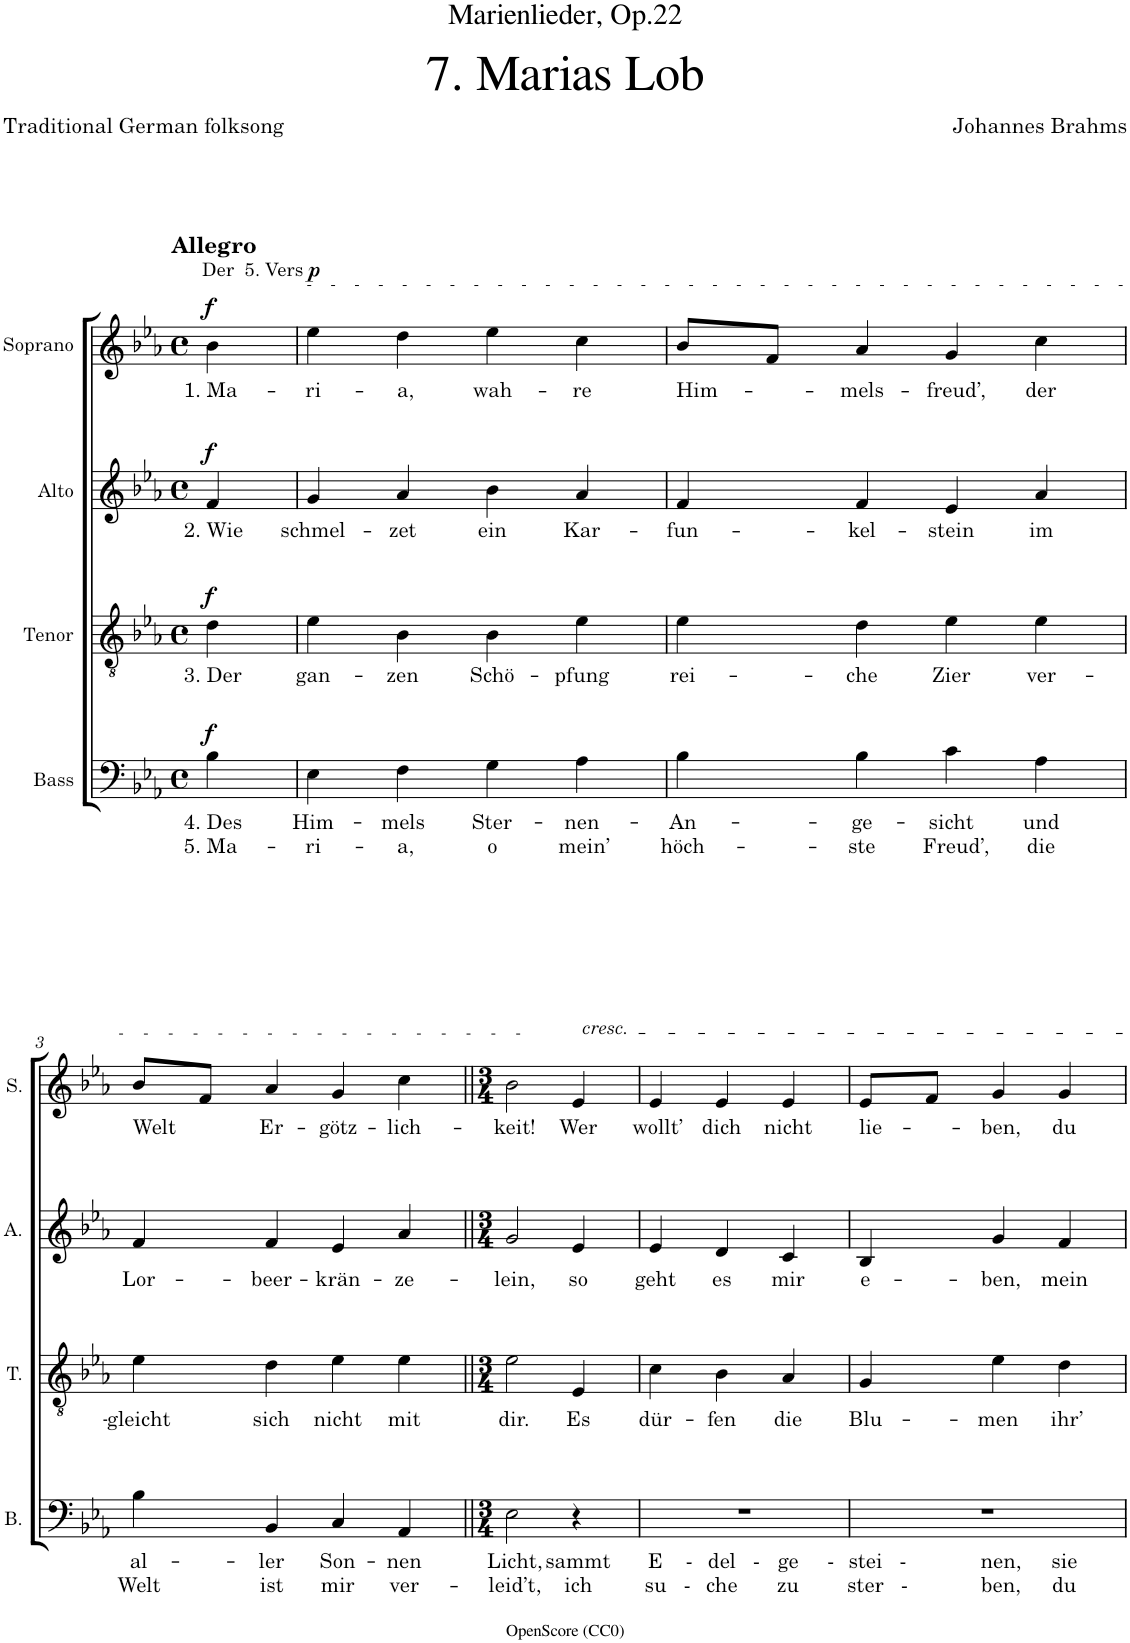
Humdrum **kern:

**kern	**text	**text	**dynam	**kern	**text	**dynam	**kern	**text	**dynam	**kern	**text	**dynam
*part4	*part4	*part4	*part4	*part3	*part3	*part3	*part2	*part2	*part2	*part1	*part1	*part1
*staff4	*staff4	*staff4	*staff4	*staff3	*staff3	*staff3	*staff2	*staff2	*staff2	*staff1	*staff1	*staff1
*I"Bass	*	*	*	*I"Tenor	*	*	*I"Alto	*	*	*I"Soprano	*	*
*I'B.	*	*	*	*I'T.	*	*	*I'A.	*	*	*I'S.	*	*
*clefF4	*	*	*	*clefGv2	*	*	*clefG2	*	*	*clefG2	*	*
*k[b-e-a-]	*	*	*	*k[b-e-a-]	*	*	*k[b-e-a-]	*	*	*k[b-e-a-]	*	*
*M4/4	*	*	*	*M4/4	*	*	*M4/4	*	*	*M4/4	*	*
*met(c)	*	*	*	*met(c)	*	*	*met(c)	*	*	*met(c)	*	*
=	=	=	=	=	=	=	=	=	=	=	=	=
!	!	!	!	!	!	!	!	!	!	!LO:TX:a:B:t=Allegro	!	!
!	!	!	!	!	!	!	!	!	!	!LO:TX:a:t=Der  5. Vers	!	!
!	!LO:LY:b	!LO:LY:b	!LO:DY:a	!	!LO:LY:b	!LO:DY:a	!	!LO:LY:b	!LO:DY:a	!	!LO:LY:b	!LO:DY:a
4B-\	4. Des	5. Ma-	f	4d\	3. Der	f	4f/	2. Wie	f	4b-\	1. Ma-	f
=1	=1	=1	=1	=1	=1	=1	=1	=1	=1	=1	=1	=1
!	!LO:LY:b	!LO:LY:b	!	!	!LO:LY:b	!	!	!LO:LY:b	!	!	!LO:LY:b	!
4E-\	Him-	-ri-	.	4e-\	gan-	.	4g/	schmel-	.	4ee-\	-ri-	.
!	!LO:LY:b	!LO:LY:b	!	!	!LO:LY:b	!	!	!LO:LY:b	!	!	!LO:LY:b	!
4F\	-mels	-a,	.	4B-\	-zen	.	4a-/	-zet	.	4dd\	-a,	.
!	!LO:LY:b	!LO:LY:b	!	!	!LO:LY:b	!	!	!LO:LY:b	!	!	!LO:LY:b	!
4G\	Ster-	o	.	4B-\	Schö-	.	4b-\	ein	.	4ee-\	wah-	.
!	!LO:LY:b	!LO:LY:b	!	!	!LO:LY:b	!	!	!LO:LY:b	!	!	!LO:LY:b	!
4A-\	-nen-	mein’	.	4e-\	-pfung	.	4a-/	Kar-	.	4cc\	-re	.
=2	=2	=2	=2	=2	=2	=2	=2	=2	=2	=2	=2	=2
!	!LO:LY:b	!LO:LY:b	!	!	!LO:LY:b	!	!	!LO:LY:b	!	!	!LO:LY:b	!
4B-\	-An-	höch-	.	4e-\	rei-	.	4f/	-fun-	.	8b-/L	Him-	.
.	.	.	.	.	.	.	.	.	.	8f/J	.	.
!	!LO:LY:b	!LO:LY:b	!	!	!LO:LY:b	!	!	!LO:LY:b	!	!	!LO:LY:b	!
4B-\	-ge-	-ste	.	4d\	-che	.	4f/	-kel-	.	4a-/	-mels-	.
!	!LO:LY:b	!LO:LY:b	!	!	!LO:LY:b	!	!	!LO:LY:b	!	!	!LO:LY:b	!
4c\	-sicht	Freud’,	.	4e-\	Zier	.	4e-/	-stein	.	4g/	-freud’,	.
!	!LO:LY:b	!LO:LY:b	!	!	!LO:LY:b	!	!	!LO:LY:b	!	!	!LO:LY:b	!
4A-\	und	die	.	4e-\	ver-	.	4a-/	im	.	4cc\	der	.
!!LO:LB:g=z
=3	=3	=3	=3	=3	=3	=3	=3	=3	=3	=3	=3	=3
!	!LO:LY:b	!LO:LY:b	!	!	!LO:LY:b	!	!	!LO:LY:b	!	!	!LO:LY:b	!
4B-\	al-	Welt	.	4e-\	-gleicht	.	4f/	Lor-	.	8b-/L	Welt	.
.	.	.	.	.	.	.	.	.	.	8f/J	.	.
!	!LO:LY:b	!LO:LY:b	!	!	!LO:LY:b	!	!	!LO:LY:b	!	!	!LO:LY:b	!
4BB-/	-ler	ist	.	4d\	sich	.	4f/	-beer-	.	4a-/	Er-	.
!	!LO:LY:b	!LO:LY:b	!	!	!LO:LY:b	!	!	!LO:LY:b	!	!	!LO:LY:b	!
4C/	Son-	mir	.	4e-\	nicht	.	4e-/	-krän-	.	4g/	-götz-	.
!	!LO:LY:b	!LO:LY:b	!	!	!LO:LY:b	!	!	!LO:LY:b	!	!	!LO:LY:b	!
4AA-/	-nen	ver-	.	4e-\	mit	.	4a-/	-ze-	.	4cc\	-lich-	.
=4||	=4||	=4||	=4||	=4||	=4||	=4||	=4||	=4||	=4||	=4||	=4||	=4||
*M3/4	*	*	*	*M3/4	*	*	*M3/4	*	*	*M3/4	*	*
!	!LO:LY:b	!LO:LY:b	!	!	!LO:LY:b	!	!	!LO:LY:b	!	!	!LO:LY:b	!
2E-\	Licht,	-leid’t,	.	2e-\	dir.	.	2g/	-lein,	.	2b-\	-keit!	.
!	!	!	!	!	!	!	!	!	!	!LO:TX:a:i:t=cresc.	!	!
!	!LO:LY:b	!LO:LY:b	!	!	!LO:LY:b	!	!	!LO:LY:b	!	!	!LO:LY:b	!
4r	sammt	ich	.	4E-/	Es	.	4e-/	so	.	4e-/	Wer	.
=5	=5	=5	=5	=5	=5	=5	=5	=5	=5	=5	=5	=5
*^	*	*	*	*	*	*	*	*	*	*	*	*
!	!	!LO:LY:b	!LO:LY:b	!	!	!LO:LY:b	!	!	!LO:LY:b	!	!	!LO:LY:b	!
2.r	4ryy	E -	su -	.	4c\	dür-	.	4e-/	geht	.	4e-/	wollt’	.
!	!	!LO:LY:b	!LO:LY:b	!	!	!LO:LY:b	!	!	!LO:LY:b	!	!	!LO:LY:b	!
.	4ryy	del -	che	.	4B-\	-fen	.	4d/	es	.	4e-/	dich	.
!	!	!LO:LY:b	!LO:LY:b	!	!	!LO:LY:b	!	!	!LO:LY:b	!	!	!LO:LY:b	!
.	4ryy	ge -	zu	.	4A-/	die	.	4c/	mir	.	4e-/	nicht	.
=6	=6	=6	=6	=6	=6	=6	=6	=6	=6	=6	=6	=6	=6
!	!	!LO:LY:b	!LO:LY:b	!	!	!LO:LY:b	!	!	!LO:LY:b	!	!	!LO:LY:b	!
2.r	4ryy	stei -	ster -	.	4G/	Blu-	.	4B-/	e-	.	8e-/L	lie-	.
.	.	.	.	.	.	.	.	.	.	.	8f/J	.	.
!	!	!LO:LY:b	!LO:LY:b	!	!	!LO:LY:b	!	!	!LO:LY:b	!	!	!LO:LY:b	!
.	4ryy	nen,	ben,	.	4e-\	-men	.	4g/	-ben,	.	4g/	-ben,	.
!	!	!LO:LY:b	!LO:LY:b	!	!	!LO:LY:b	!	!	!LO:LY:b	!	!	!LO:LY:b	!
.	4ryy	sie	du	.	4d\	ihr’	.	4f/	mein	.	4g/	du	.
*v	*v	*	*	*	*	*	*	*	*	*	*	*	*
=	=	=	=	=	=	=	=	=	=	=	=	=
*-	*-	*-	*-	*-	*-	*-	*-	*-	*-	*-	*-	*-
